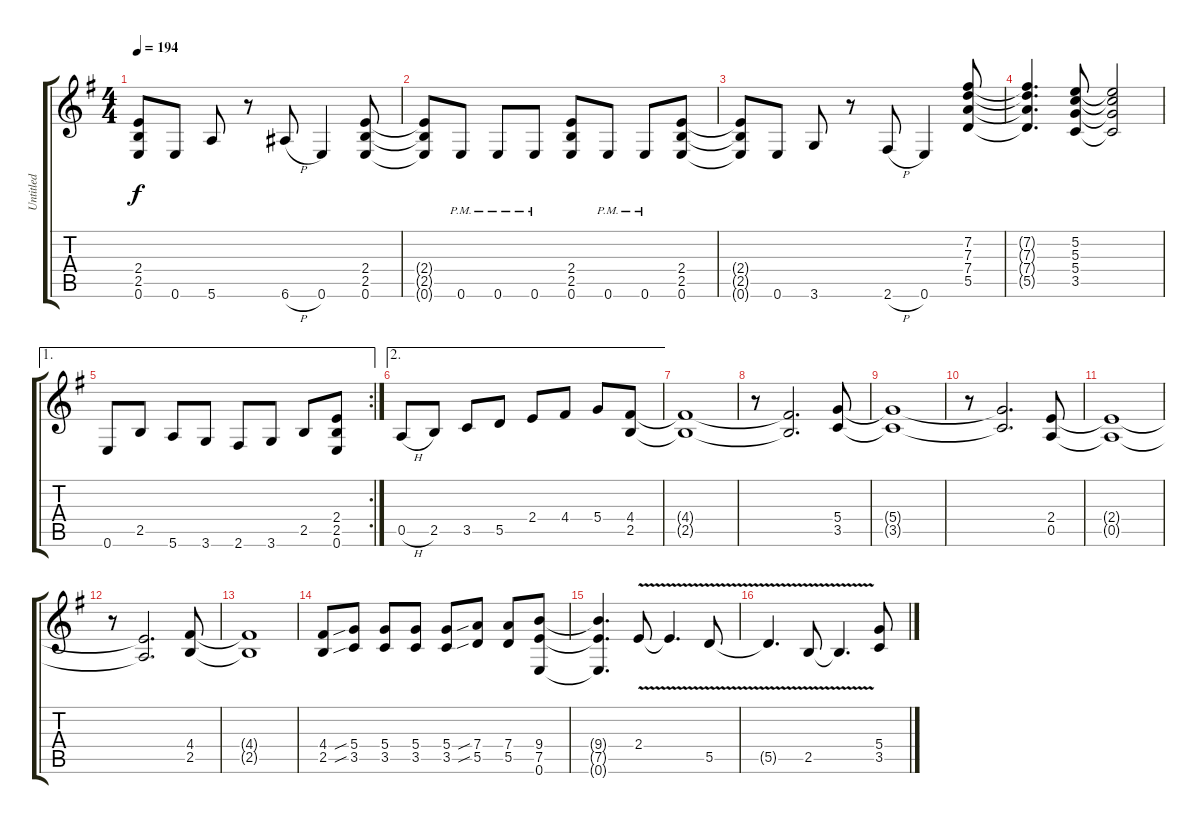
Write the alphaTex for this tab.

\track ("Untitled" "Untitled") {instrument distortionguitar}
\staff {score tabs}
\tuning (E4 B3 G3 D3 A2 E2) {hide}
\ts (4 4)
\tempo 194
\clef g2
\ks g
(2.4{t} 2.5{t} 0.6{t}).8{dy f} 0.6.8 5.6.8 r.8 6.6{h}.8 0.6.4 (2.4 2.5 0.6).8 |
(2.4{t} 2.5{t} 0.6{t}).8 0.6{pm}.8 0.6{pm}.8 0.6{pm}.8 (2.4 2.5 0.6).8 0.6{pm}.8 0.6{pm}.8 (2.4 2.5 0.6).8 |
(2.4{t} 2.5{t} 0.6{t}).8 0.6.8 3.6.8 r.8 2.6{h}.8 0.6.4 (7.2 7.3 7.4 5.5).8 |
(7.2{t} 7.3{t} 7.4{t} 5.5{t}).4{d} (5.2 5.3 5.4 3.5).8 (5.2{t} 5.3{t} 5.4{t} 3.5{t}).2 |
\ae 1
\rc 2
0.6.8 2.5.8 5.6.8 3.6.8 2.6.8 3.6.8 2.5.8 (2.4 2.5 0.6).8 |
\ae 2
0.5{h}.8 2.5.8 3.5.8 5.5.8 2.4.8 4.4.8 5.4.8 (4.4 2.5).8 |
(4.4{t} 2.5{t}).1 |
r.8 (4.4{t} 2.5{t}).2{d} (5.4 3.5).8 |
(5.4{t} 3.5{t}).1 |
r.8 (5.4{t} 3.5{t}).2{d} (2.4 0.5).8 |
(2.4{t} 0.5{t}).1 |
r.8 (2.4{t} 0.5{t}).2{d} (4.4 2.5).8 |
(4.4{t} 2.5{t}).1 |
(4.4 2.5).8 (5.4{sib} 3.5{sib}).8 (5.4 3.5).8 (5.4 3.5).8 (5.4 3.5).8 (7.4{sib} 5.5{sib}).8 (7.4 5.5).8 (9.4 7.5 0.6).8 |
(9.4{t} 7.5{t} 0.6{t}).4{d} 2.4{v}.8 2.4{v t}.4{d} 5.5{v}.8 |
5.5{v t}.4{d} 2.5{v}.8 2.5{v t}.4{d} (5.4 3.5).8
